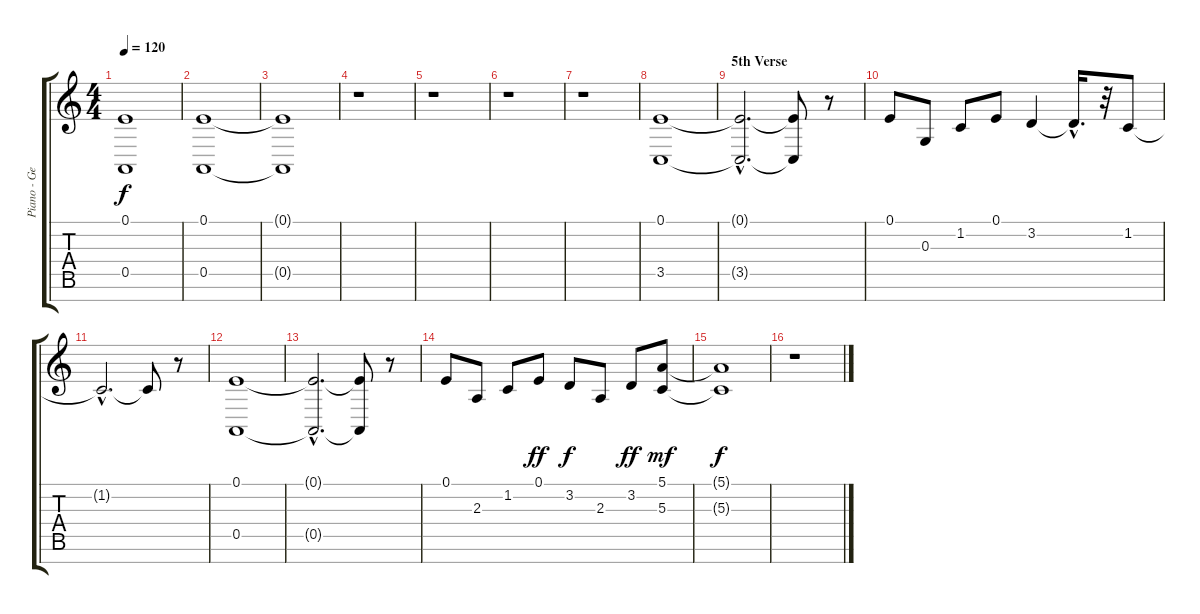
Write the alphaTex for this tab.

\track ("Piano - Geoff Downes" "Piano - Ge") {instrument electricpiano1}
\staff {score tabs}
\tuning (E4 B3 G3 D3 A2 E2 B1) {hide}
\ts (4 4)
\tempo 120
\clef g2
\ks c
(0.1{t} 0.5{t}).1{dy f} |
(0.1 0.5).1 |
(0.1{t} 0.5{t}).1 |
r.1 |
r.1 |
r.1 |
r.1 |
(0.1 3.5).1 |
\section ("" "5th Verse")
(0.1{hac t} 3.5{hac t}).2{d} (0.1{t} 3.5{t}).8 r.8 |
0.1.8 0.3.8 1.2.8 0.1.8 3.2.4 3.2{hac t}.16{d} r.32 1.2.8 |
1.2{hac t}.2{d} 1.2{t}.8 r.8 |
(0.1 0.5).1 |
(0.1{hac t} 0.5{hac t}).2{d} (0.1{t} 0.5{t}).8 r.8 |
0.1.8 2.3.8 1.2.8 0.1.8{dy ff} 3.2.8{dy f} 2.3.8 3.2.8{dy ff} (5.1 5.3).8{dy mf} |
(5.1{t} 5.3{t}).1{dy f} |
r.1
